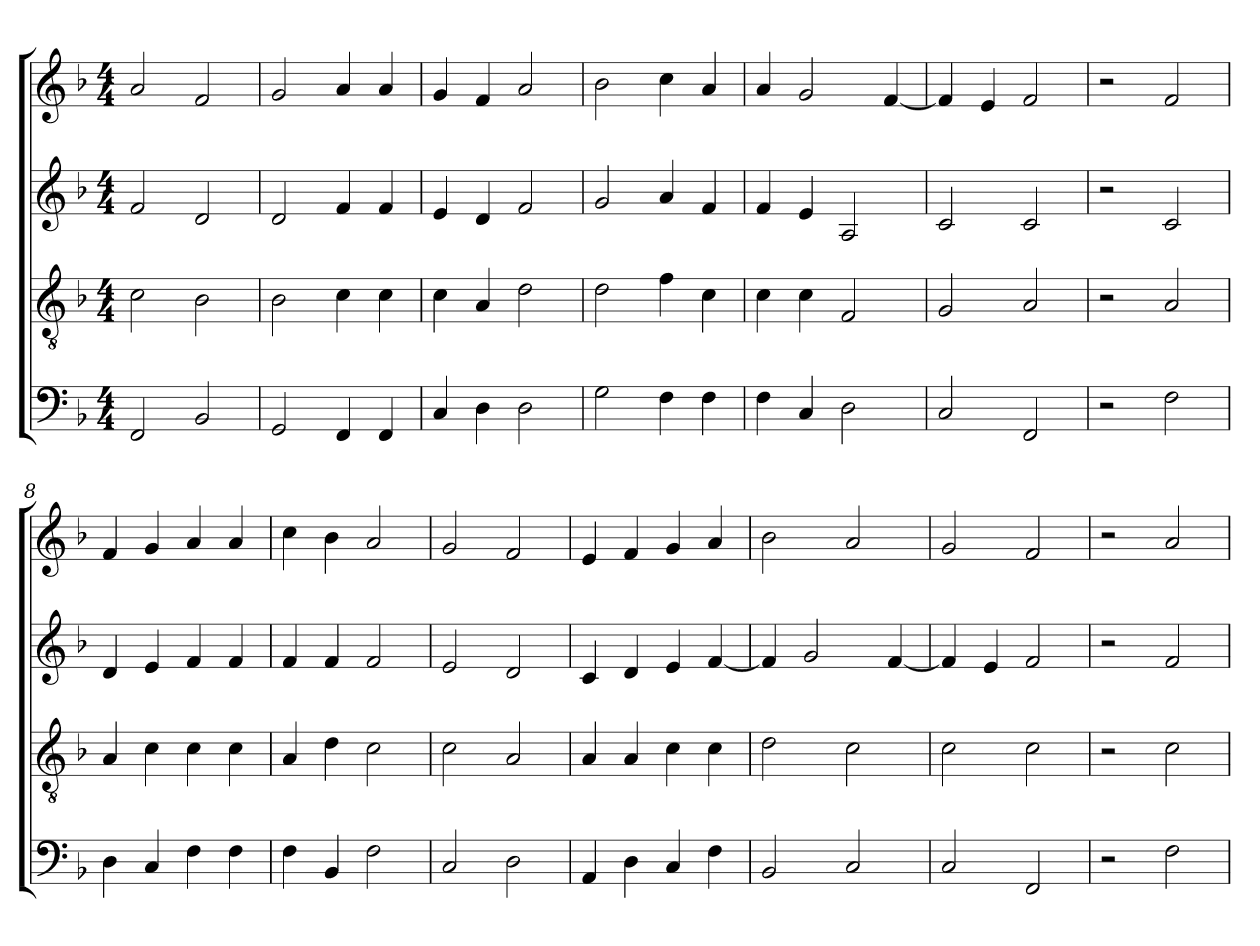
**kern	**kern	**kern	**kern
*part4	*part3	*part2	*part1
*staff4	*staff3	*staff2	*staff1
*clefF4	*clefGv2	*clefG2	*clefG2
*k[b-]	*k[b-]	*k[b-]	*k[b-]
*M4/4	*M4/4	*M4/4	*M4/4
=1	=1	=1	=1
2FF	2c	2f	2a
2BB-	2B-	2d	2f
=2	=2	=2	=2
2GG	2B-	2d	2g
4FF	4c	4f	4a
4FF	4c	4f	4a
=3	=3	=3	=3
4C	4c	4e	4g
4D	4A	4d	4f
2D	2d	2f	2a
=4	=4	=4	=4
2G	2d	2g	2b-
4F	4f	4a	4cc
4F	4c	4f	4a
=5	=5	=5	=5
4F	4c	4f	4a
4C	4c	4e	2g
2D	2F	2A	.
.	.	.	[4f
=6	=6	=6	=6
2C	2G	2c	4f]
.	.	.	4e
2FF	2A	2c	2f
=7	=7	=7	=7
2r	2r	2r	2r
2F	2A	2c	2f
=8	=8	=8	=8
4D	4A	4d	4f
4C	4c	4e	4g
4F	4c	4f	4a
4F	4c	4f	4a
=9	=9	=9	=9
4F	4A	4f	4cc
4BB-	4d	4f	4b-
2F	2c	2f	2a
=10	=10	=10	=10
2C	2c	2e	2g
2D	2A	2d	2f
=11	=11	=11	=11
4AA	4A	4c	4e
4D	4A	4d	4f
4C	4c	4e	4g
4F	4c	[4f	4a
=12	=12	=12	=12
2BB-	2d	4f]	2b-
.	.	2g	.
2C	2c	.	2a
.	.	[4f	.
=13	=13	=13	=13
2C	2c	4f]	2g
.	.	4e	.
2FF	2c	2f	2f
=14	=14	=14	=14
2r	2r	2r	2r
2F	2c	2f	2a
=	=	=	=
*-	*-	*-	*-
